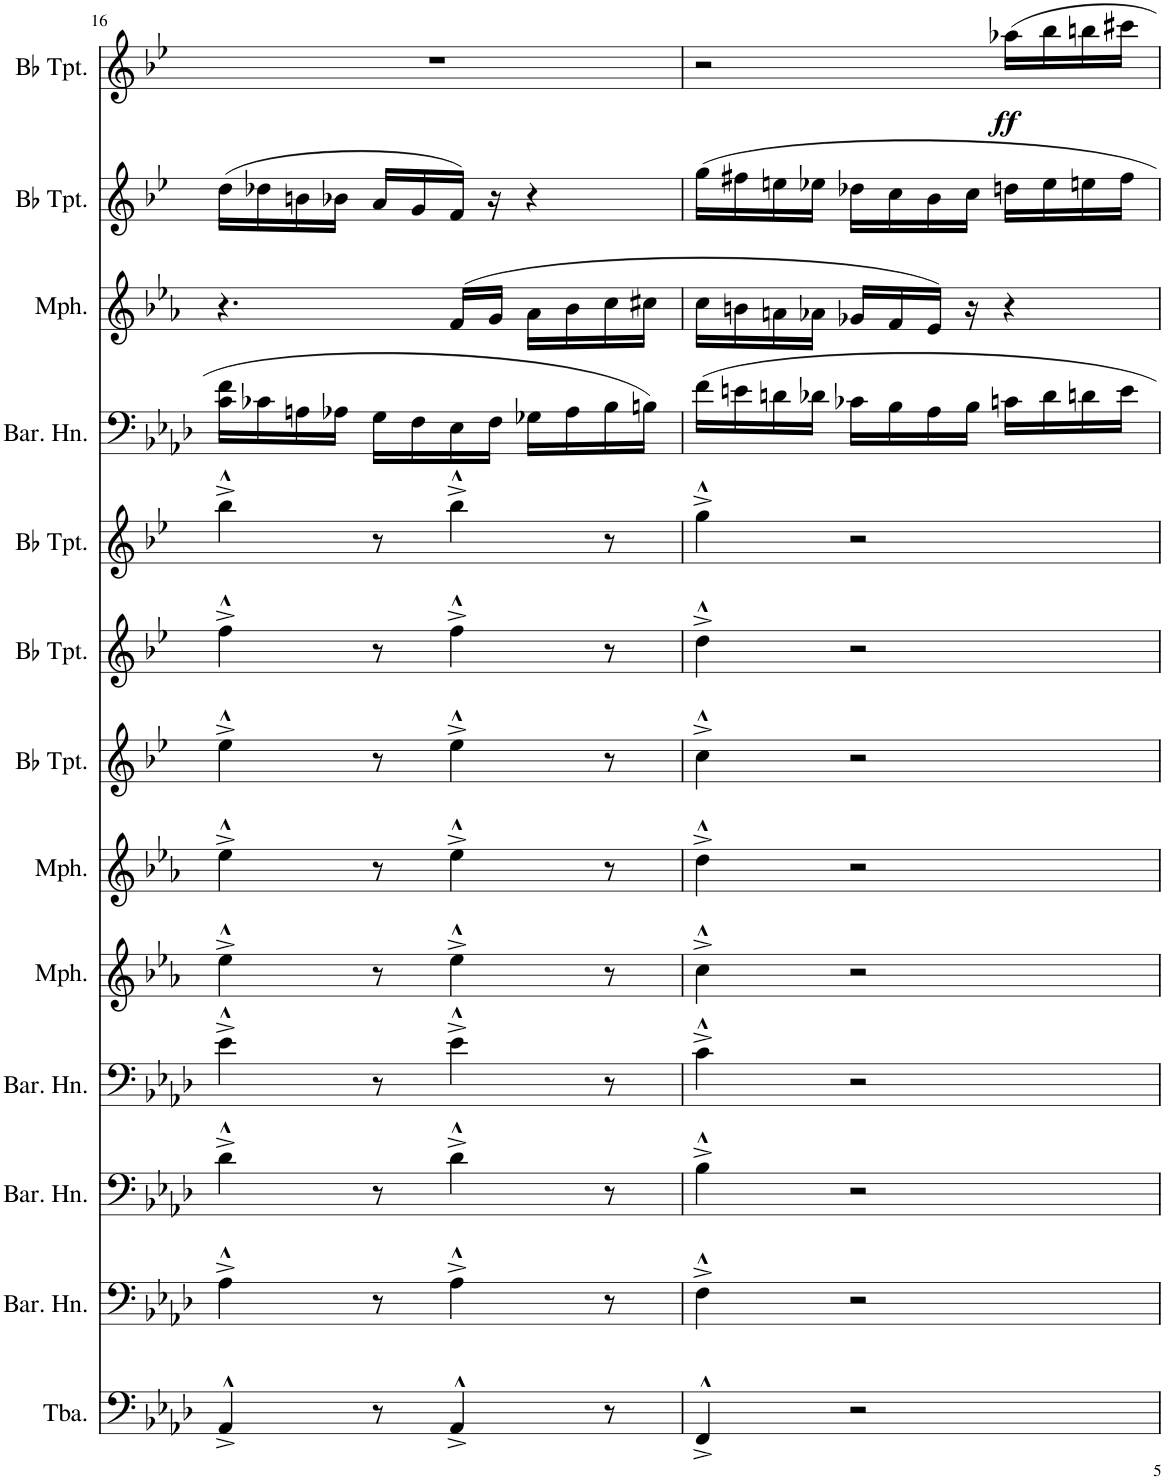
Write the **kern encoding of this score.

**kern	**kern	**kern	**kern	**kern	**kern	**kern	**kern	**kern	**kern	**kern	**kern	**kern	**dynam
*part13	*part12	*part11	*part10	*part9	*part8	*part7	*part6	*part5	*part4	*part3	*part2	*part1	*part1
*staff13	*staff12	*staff11	*staff10	*staff9	*staff8	*staff7	*staff6	*staff5	*staff4	*staff3	*staff2	*staff1	*staff1
*I"Tuba	*I"Baritone Horn	*I"Baritone Horn	*I"Baritone Horn	*I"Mellophone	*I"Mellophone	*I"Bb Trumpet	*I"Bb Trumpet	*I"Bb Trumpet	*I"Baritone Horn	*I"Mellophone	*I"Bb Trumpet	*I"Bb Trumpet	*
*I'Tba.	*I'Bar. Hn.	*I'Bar. Hn.	*I'Bar. Hn.	*I'Mph.	*I'Mph.	*I'Bb Tpt.	*I'Bb Tpt.	*I'Bb Tpt.	*I'Bar. Hn.	*I'Mph.	*I'Bb Tpt.	*I'Bb Tpt.	*
!!LO:PB:g=z
*clefF4	*clefF4	*clefF4	*clefF4	*clefG2	*clefG2	*clefG2	*clefG2	*clefG2	*clefF4	*clefG2	*clefG2	*clefG2	*
*	*Trd4c7	*Trd4c7	*Trd4c7	*Trd4c7	*Trd4c7	*Trd1c2	*Trd1c2	*Trd1c2	*Trd4c7	*Trd4c7	*Trd1c2	*Trd1c2	*
*k[b-e-a-d-]	*k[b-e-a-d-]	*k[b-e-a-d-]	*k[b-e-a-d-]	*k[b-e-a-]	*k[b-e-a-]	*k[b-e-]	*k[b-e-]	*k[b-e-]	*k[b-e-a-d-]	*k[b-e-a-]	*k[b-e-]	*k[b-e-]	*
*M3/4	*M3/4	*M3/4	*M3/4	*M3/4	*M3/4	*M3/4	*M3/4	*M3/4	*M3/4	*M3/4	*M3/4	*M3/4	*
=16	=16	=16	=16	=16	=16	=16	=16	=16	=16	=16	=16	=16	=16
4AA-^^^/	4A-^^^\	4d-^^^\	4e-^^^\	4ee-^^^\	4ee-^^^\	4ee-^^^\	4ff^^^\	4bb-^^^\	16c\ 16f\LL	4.r	(16dd\LL	2.r	.
.	.	.	.	.	.	.	.	.	16c-X\	.	16dd-X\	.	.
.	.	.	.	.	.	.	.	.	16An\	.	16bn\	.	.
.	.	.	.	.	.	.	.	.	16A-X\JJ	.	16b-X\JJ	.	.
8r	8r	8r	8r	8r	8r	8r	8r	8r	16G\LL	.	16a/LL	.	.
.	.	.	.	.	.	.	.	.	16F\	.	16g/	.	.
4AA-^^^/	4A-^^^\	4d-^^^\	4e-^^^\	4ee-^^^\	4ee-^^^\	4ee-^^^\	4ff^^^\	4bb-^^^\	16E-\	(16f/LL	16f/JJ)	.	.
.	.	.	.	.	.	.	.	.	16F\JJ	16g/JJ	16r	.	.
.	.	.	.	.	.	.	.	.	16G-X\LL	16a-\LL	4r	.	.
.	.	.	.	.	.	.	.	.	16A-\	16b-\	.	.	.
8r	8r	8r	8r	8r	8r	8r	8r	8r	16B-\	16cc\	.	.	.
.	.	.	.	.	.	.	.	.	16Bn\JJ	16cc#X\JJ	.	.	.
=17	=17	=17	=17	=17	=17	=17	=17	=17	=17	=17	=17	=17	=17
4FF^^^/	4F^^^\	4B-^^^\	4c^^^\	4cc^^^\	4dd^^^\	4cc^^^\	4dd^^^\	4gg^^^\	16f\LL	16cc\LL	16gg\LL	2r	.
.	.	.	.	.	.	.	.	.	16en\	16bn\	16ff#X\	.	.
.	.	.	.	.	.	.	.	.	16dn\	16an\	16een\	.	.
.	.	.	.	.	.	.	.	.	16d-X\JJ	16a-X\JJ	16ee-X\JJ	.	.
2r	2r	2r	2r	2r	2r	2r	2r	2r	16c-X\LL	16g-X/LL	16dd-X\LL	.	.
.	.	.	.	.	.	.	.	.	16B-\	16f/	16cc\	.	.
.	.	.	.	.	.	.	.	.	16A-\	16e-/JJ)	16b-\	.	.
.	.	.	.	.	.	.	.	.	16B-\JJ	16r	16cc\JJ	.	.
!	!	!	!	!	!	!	!	!	!	!	!	!	!LO:DY:b
.	.	.	.	.	.	.	.	.	16cn\LL	4r	16ddn\LL	16aa-X\LL	ff
.	.	.	.	.	.	.	.	.	16d-\	.	16ee-\	16bb-\	.
.	.	.	.	.	.	.	.	.	16dn\	.	16een\	16bbn\	.
.	.	.	.	.	.	.	.	.	16e\JJ	.	16ff#\JJ	16ccc#X\JJ	.
=	=	=	=	=	=	=	=	=	=	=	=	=	=
*-	*-	*-	*-	*-	*-	*-	*-	*-	*-	*-	*-	*-	*-
